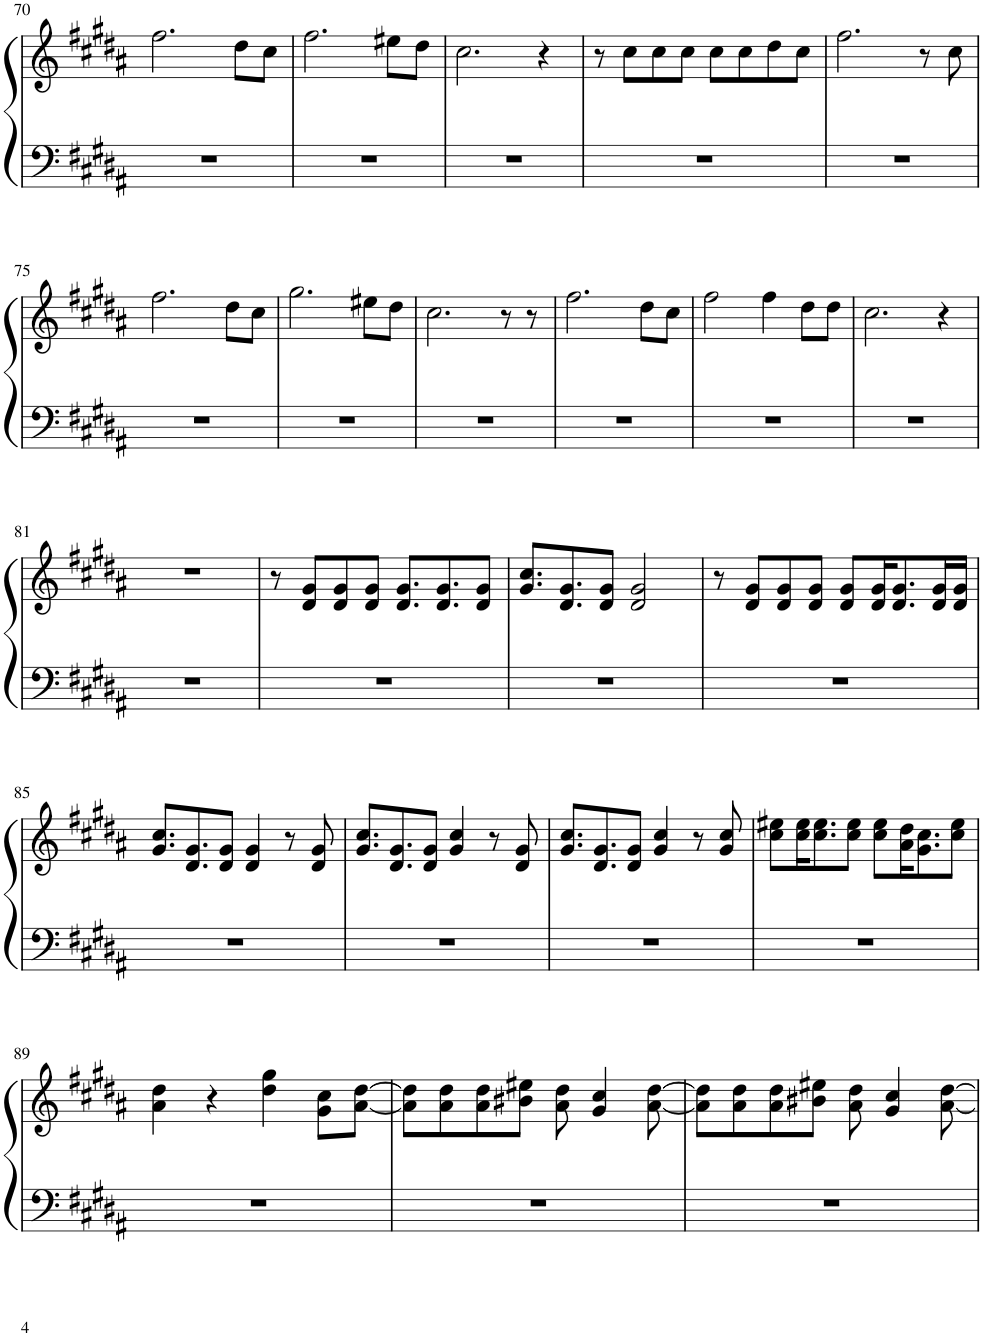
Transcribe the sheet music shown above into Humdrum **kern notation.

**kern	**kern
*part1	*part1
*staff2	*staff1
*I"Piano	*
*I'Pno.	*
!!LO:PB:g=z
*clefF4	*clefG2
*k[f#c#g#d#a#]	*k[f#c#g#d#a#]
*M4/4	*M4/4
=70	=70
1r	2.ff#\
.	8dd#\L
.	8cc#\J
=71	=71
1r	2.ff#\
.	8ee#X\L
.	8dd#\J
=72	=72
1r	2.cc#\
.	4r
=73	=73
1r	8r
.	8cc#\L
.	8cc#\
.	8cc#\J
.	8cc#\L
.	8cc#\
.	8dd#\
.	8cc#\J
=74	=74
1r	2.ff#\
.	8r
.	8cc#\
!!LO:LB:g=z
=75	=75
1r	2.ff#\
.	8dd#\L
.	8cc#\J
=76	=76
1r	2.gg#\
.	8ee#X\L
.	8dd#\J
=77	=77
1r	2.cc#\
.	8r
.	8r
=78	=78
1r	2.ff#\
.	8dd#\L
.	8cc#\J
=79	=79
1r	2ff#\
.	4ff#\
.	8dd#\L
.	8dd#\J
=80	=80
1r	2.cc#\
.	4r
!!LO:LB:g=z
=81	=81
1r	1r
=82	=82
1r	8r
.	8d#/ 8g#/L
.	8d#/ 8g#/
.	8d#/ 8g#/J
.	8.d#/ 8.g#/L
.	8.d#/ 8.g#/
.	8d#/ 8g#/J
=83	=83
1r	8.g#/ 8.cc#/L
.	8.d#/ 8.g#/
.	8d#/ 8g#/J
.	2d#/ 2g#/
=84	=84
1r	8r
.	8d#/ 8g#/L
.	8d#/ 8g#/
.	8d#/ 8g#/J
.	8d#/ 8g#/L
.	16d#/ 16g#/K
.	8.d#/ 8.g#/
.	16d#/ 16g#/L
.	16d#/ 16g#/JJ
!!LO:LB:g=z
=85	=85
1r	8.g#/ 8.cc#/L
.	8.d#/ 8.g#/
.	8d#/ 8g#/J
.	4d#/ 4g#/
.	8r
.	8d#/ 8g#/
=86	=86
1r	8.g#/ 8.cc#/L
.	8.d#/ 8.g#/
.	8d#/ 8g#/J
.	4g#/ 4cc#/
.	8r
.	8d#/ 8g#/
=87	=87
1r	8.g#/ 8.cc#/L
.	8.d#/ 8.g#/
.	8d#/ 8g#/J
.	4g#/ 4cc#/
.	8r
.	8g#/ 8cc#/
=88	=88
1r	8cc#\ 8ee#X\L
.	16cc#\ 16ee#\K
.	8.cc#\ 8.ee#\
.	8cc#\ 8ee#\J
.	8cc#\ 8ee#\L
.	16a#\ 16dd#\K
.	8.g#\ 8.cc#\
.	8cc#\ 8ee#\J
!!LO:LB:g=z
=89	=89
1r	4a#\ 4dd#\
.	4r
.	4dd#\ 4gg#\
.	8g#\ 8cc#\L
.	[8a#\ [8dd#\J
=90	=90
1r	8a#\] 8dd#\]L
.	8a#\ 8dd#\
.	8a#\ 8dd#\
.	8b#X\ 8ee#X\J
.	8a#\ 8dd#\
.	4g#/ 4cc#/
.	[8a#\ [8dd#\
=91	=91
1r	8a#\] 8dd#\]L
.	8a#\ 8dd#\
.	8a#\ 8dd#\
.	8b#X\ 8ee#X\J
.	8a#\ 8dd#\
.	4g#/ 4cc#/
.	[8a#\ [8dd#\
=	=
*-	*-
